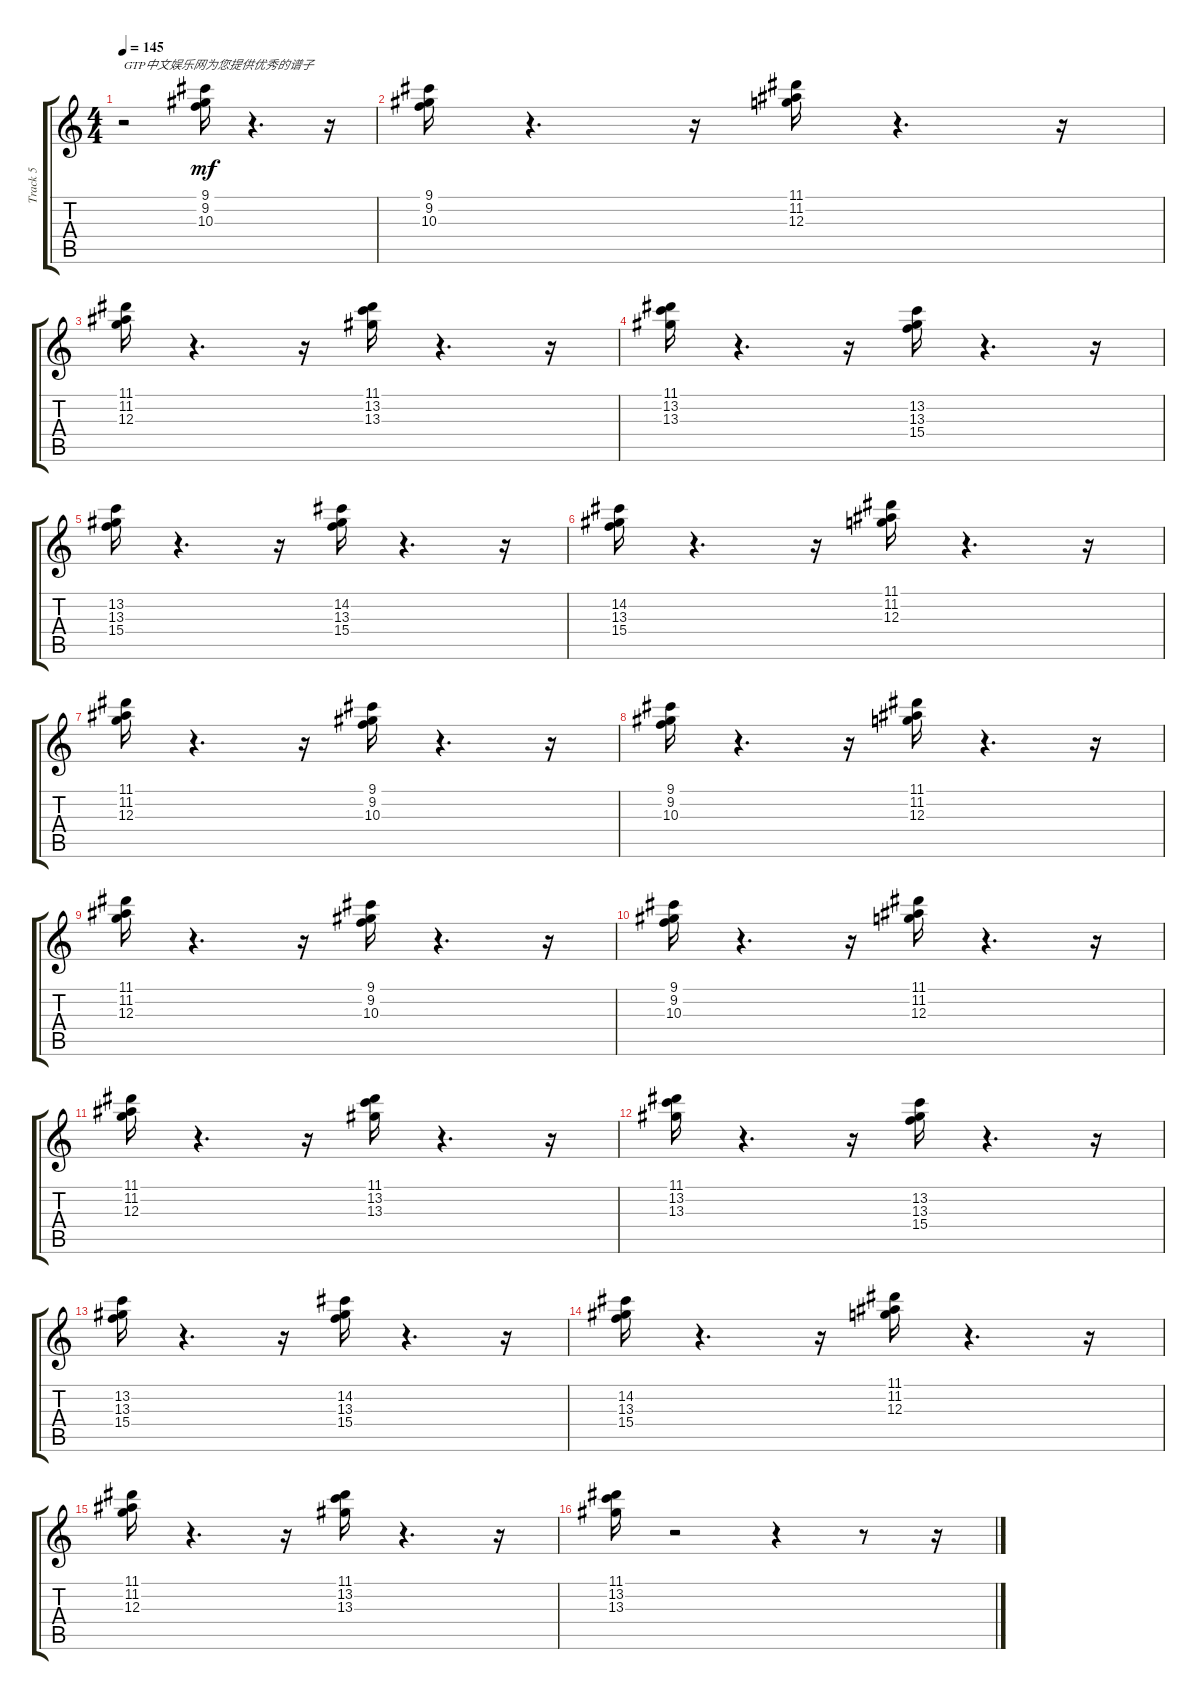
\track ("Track 5" "Track 5") {instrument electricguitarclean}
\staff {score tabs}
\tuning (E4 B3 G3 D3 A2 E2) {hide}
\ts (4 4)
\tempo 145
\clef g2
\ks c
r.2{txt "GTP中文娱乐网为您提供优秀的谱子" dy mf instrument electricguitarclean} (9.1 9.2 10.3).16 r.4{d} r.16 |
(9.1 9.2 10.3).16 r.4{d} r.16 (11.1 11.2 12.3).16 r.4{d} r.16 |
(11.1 11.2 12.3).16 r.4{d} r.16 (11.1 13.2 13.3).16 r.4{d} r.16 |
(11.1 13.2 13.3).16 r.4{d} r.16 (13.2 13.3 15.4).16 r.4{d} r.16 |
(13.2 13.3 15.4).16 r.4{d} r.16 (14.2 13.3 15.4).16 r.4{d} r.16 |
(14.2 13.3 15.4).16 r.4{d} r.16 (11.1 11.2 12.3).16 r.4{d} r.16 |
(11.1 11.2 12.3).16 r.4{d} r.16 (9.1 9.2 10.3).16 r.4{d} r.16 |
(9.1 9.2 10.3).16 r.4{d} r.16 (11.1 11.2 12.3).16 r.4{d} r.16 |
(11.1 11.2 12.3).16 r.4{d} r.16 (9.1 9.2 10.3).16 r.4{d} r.16 |
(9.1 9.2 10.3).16 r.4{d} r.16 (11.1 11.2 12.3).16 r.4{d} r.16 |
(11.1 11.2 12.3).16 r.4{d} r.16 (11.1 13.2 13.3).16 r.4{d} r.16 |
(11.1 13.2 13.3).16 r.4{d} r.16 (13.2 13.3 15.4).16 r.4{d} r.16 |
(13.2 13.3 15.4).16 r.4{d} r.16 (14.2 13.3 15.4).16 r.4{d} r.16 |
(14.2 13.3 15.4).16 r.4{d} r.16 (11.1 11.2 12.3).16 r.4{d} r.16 |
(11.1 11.2 12.3).16 r.4{d} r.16 (11.1 13.2 13.3).16 r.4{d} r.16 |
(11.1 13.2 13.3).16 r.2 r.4 r.8 r.16
